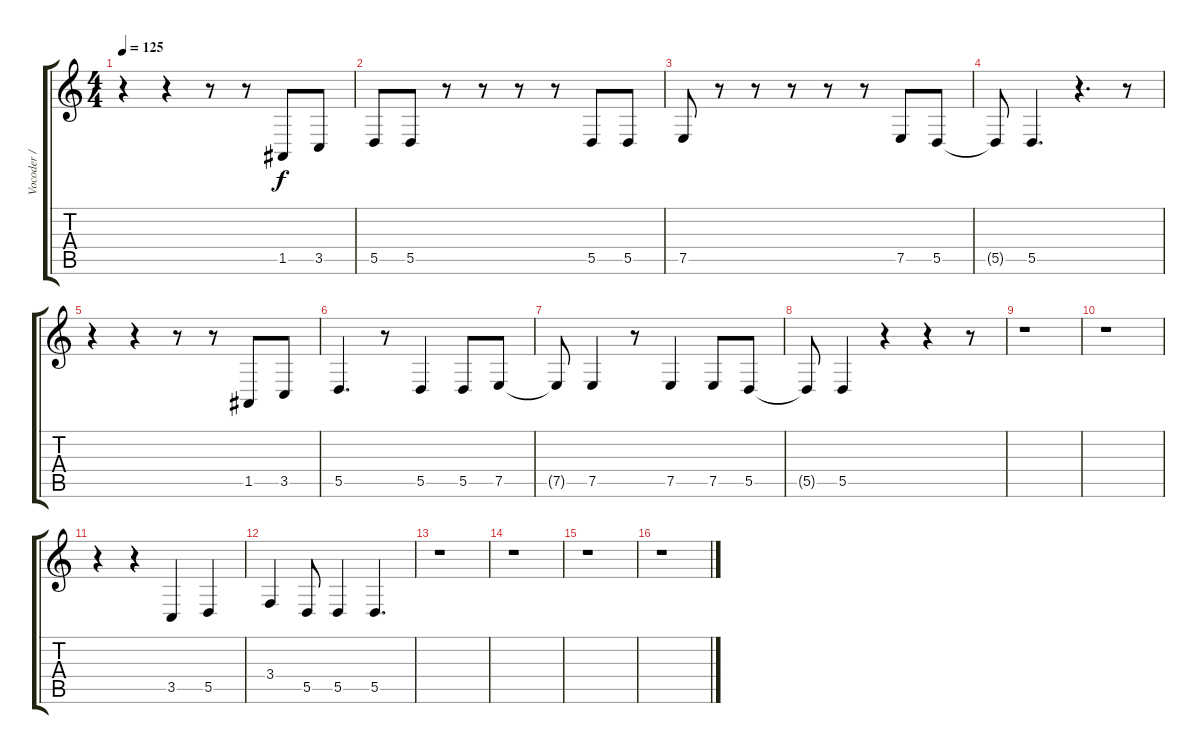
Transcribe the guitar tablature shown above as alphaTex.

\track ("Vocoder / Talkbox" "Vocoder / ") {instrument lead1square}
\staff {score tabs}
\tuning (E4 B3 G3 D3 A2 E2) {hide}
\ts (4 4)
\tempo 125
\clef g2
\ks c
r.4{dy f} r.4 r.8 r.8 1.5.8 3.5.8 |
5.5.8 5.5.8 r.8 r.8 r.8 r.8 5.5.8 5.5.8 |
7.5.8 r.8 r.8 r.8 r.8 r.8 7.5.8 5.5.8 |
5.5{t}.8 5.5.4{d} r.4{d} r.8 |
r.4 r.4 r.8 r.8 1.5.8 3.5.8 |
5.5.4{d} r.8 5.5.4 5.5.8 7.5.8 |
7.5{t}.8 7.5.4 r.8 7.5.4 7.5.8 5.5.8 |
5.5{t}.8 5.5.4 r.4 r.4 r.8 |
r.1 |
r.1 |
r.4 r.4 3.5.4 5.5.4 |
3.4.4 5.5.8 5.5.4 5.5.4{d} |
r.1 |
r.1 |
r.1 |
r.1
